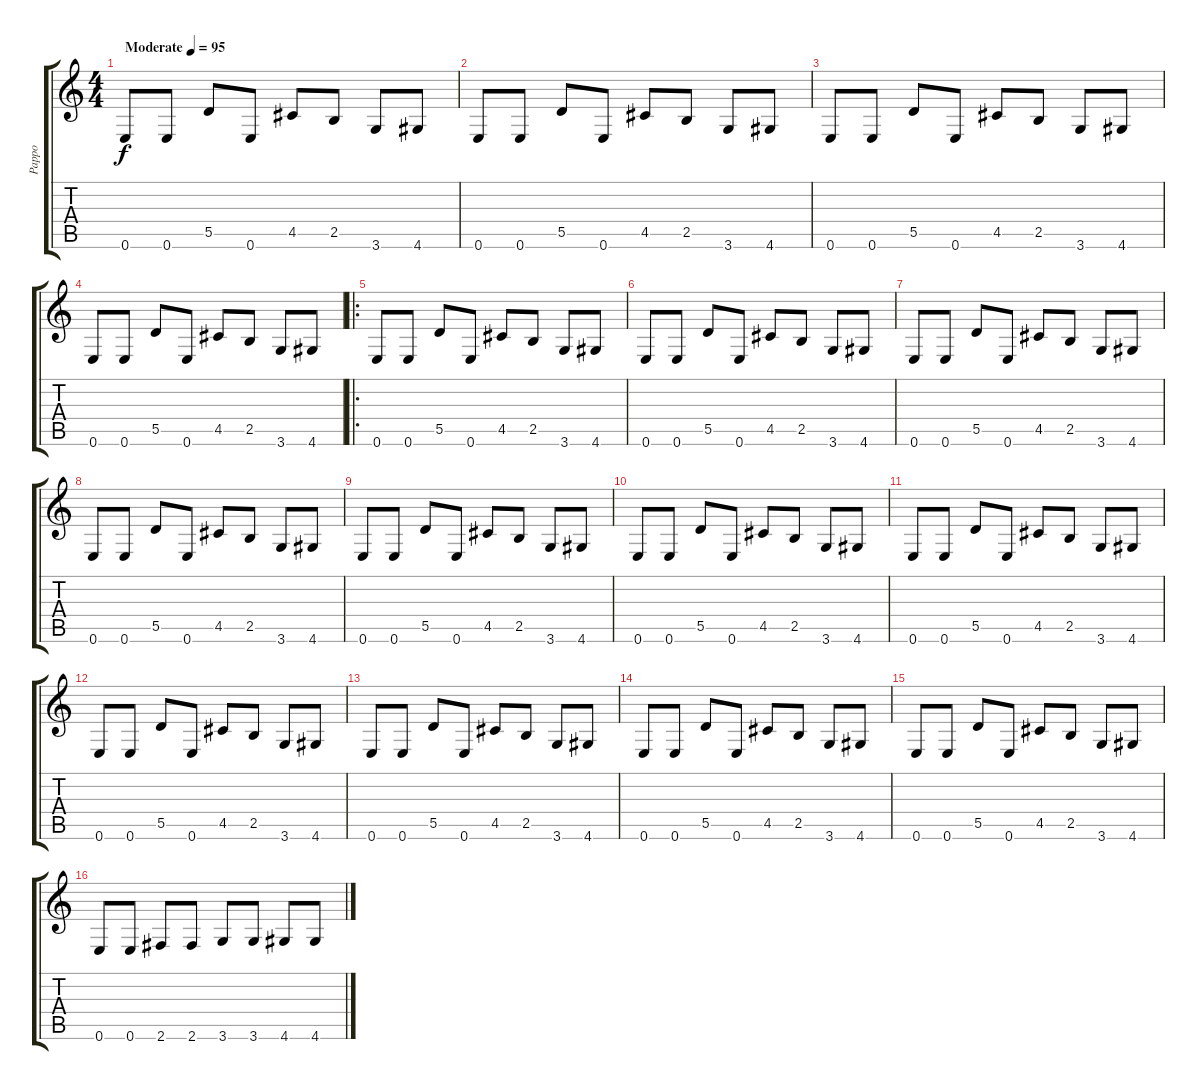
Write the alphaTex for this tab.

\track ("Pappo" "Pappo") {instrument overdrivenguitar}
\staff {score tabs}
\tuning (E4 B3 G3 D3 A2 E2) {hide}
\ts (4 4)
\tempo (95 "Moderate")
\clef g2
\ks c
0.6.8{dy f instrument overdrivenguitar} 0.6.8 5.5.8 0.6.8 4.5.8 2.5.8 3.6.8 4.6.8 |
0.6.8 0.6.8 5.5.8 0.6.8 4.5.8 2.5.8 3.6.8 4.6.8 |
0.6.8 0.6.8 5.5.8 0.6.8 4.5.8 2.5.8 3.6.8 4.6.8 |
0.6.8 0.6.8 5.5.8 0.6.8 4.5.8 2.5.8 3.6.8 4.6.8 |
\ro
0.6.8 0.6.8 5.5.8 0.6.8 4.5.8 2.5.8 3.6.8 4.6.8 |
0.6.8 0.6.8 5.5.8 0.6.8 4.5.8 2.5.8 3.6.8 4.6.8 |
0.6.8 0.6.8 5.5.8 0.6.8 4.5.8 2.5.8 3.6.8 4.6.8 |
0.6.8 0.6.8 5.5.8 0.6.8 4.5.8 2.5.8 3.6.8 4.6.8 |
0.6.8 0.6.8 5.5.8 0.6.8 4.5.8 2.5.8 3.6.8 4.6.8 |
0.6.8 0.6.8 5.5.8 0.6.8 4.5.8 2.5.8 3.6.8 4.6.8 |
0.6.8 0.6.8 5.5.8 0.6.8 4.5.8 2.5.8 3.6.8 4.6.8 |
0.6.8 0.6.8 5.5.8 0.6.8 4.5.8 2.5.8 3.6.8 4.6.8 |
0.6.8 0.6.8 5.5.8 0.6.8 4.5.8 2.5.8 3.6.8 4.6.8 |
0.6.8 0.6.8 5.5.8 0.6.8 4.5.8 2.5.8 3.6.8 4.6.8 |
0.6.8 0.6.8 5.5.8 0.6.8 4.5.8 2.5.8 3.6.8 4.6.8 |
0.6.8 0.6.8 2.6.8 2.6.8 3.6.8 3.6.8 4.6.8 4.6.8
